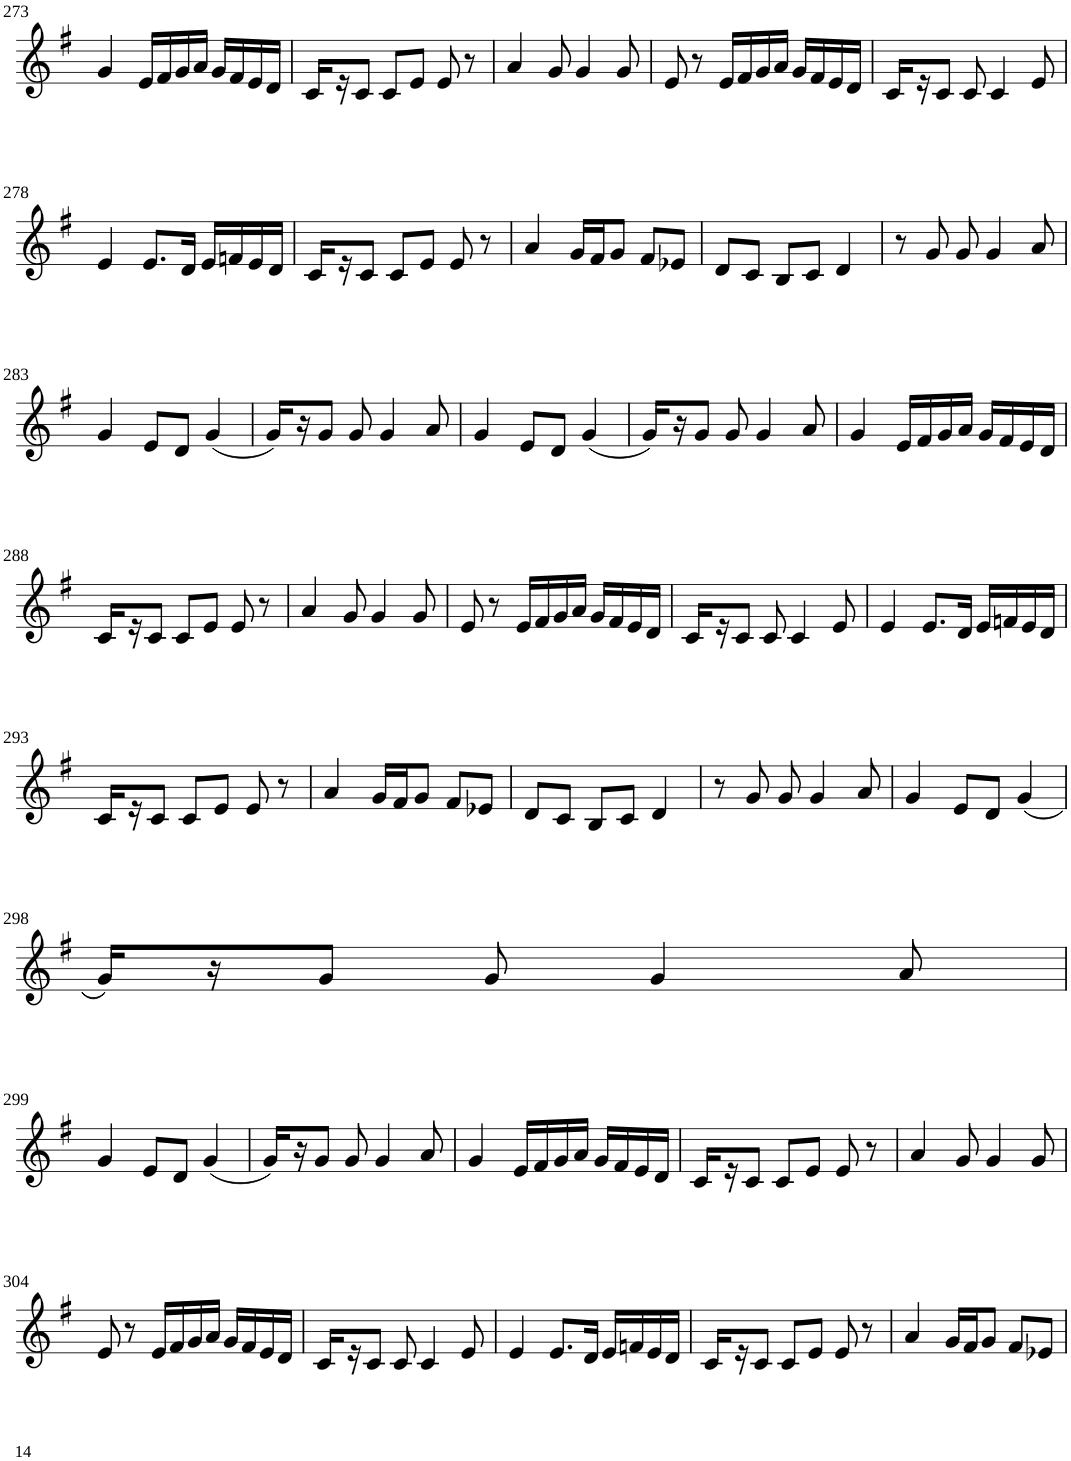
**kern
*part1
*staff1
*I"Violin
!!LO:PB:g=z
*clefG2
*k[f#]
*G:
*M3/4
=273
4g/
16e/LL
16f#/
16g/
16a/JJ
16g/LL
16f#/
16e/
16d/JJ
=274
16c/LL
16r
8c/J
8c/L
8e/J
8e/
8r
=275
4a/
8g/
4g/
8g/
=276
8e/
8r
16e/LL
16f#/
16g/
16a/JJ
16g/LL
16f#/
16e/
16d/JJ
=277
16c/LL
16r
8c/J
8c/
4c/
8e/
!!LO:LB:g=z
=278
4e/
8.e/L
16d/Jk
16e/LL
16fn/
16e/
16d/JJ
=279
16c/LL
16r
8c/J
8c/L
8e/J
8e/
8r
=280
4a/
16g/LL
16f#/J
8g/J
8f#/L
8e-X/J
=281
8d/L
8c/J
8B/L
8c/J
4d/
=282
8r
8g/
8g/
4g/
8a/
!!LO:LB:g=z
=283
4g/
8e/L
8d/J
(4g/
=284
16g/LL)
16r
8g/J
8g/
4g/
8a/
=285
4g/
8e/L
8d/J
(4g/
=286
16g/LL)
16r
8g/J
8g/
4g/
8a/
=287
4g/
16e/LL
16f#/
16g/
16a/JJ
16g/LL
16f#/
16e/
16d/JJ
!!LO:LB:g=z
=288
16c/LL
16r
8c/J
8c/L
8e/J
8e/
8r
=289
4a/
8g/
4g/
8g/
=290
8e/
8r
16e/LL
16f#/
16g/
16a/JJ
16g/LL
16f#/
16e/
16d/JJ
=291
16c/LL
16r
8c/J
8c/
4c/
8e/
=292
4e/
8.e/L
16d/Jk
16e/LL
16fn/
16e/
16d/JJ
!!LO:LB:g=z
=293
16c/LL
16r
8c/J
8c/L
8e/J
8e/
8r
=294
4a/
16g/LL
16f#/J
8g/J
8f#/L
8e-X/J
=295
8d/L
8c/J
8B/L
8c/J
4d/
=296
8r
8g/
8g/
4g/
8a/
=297
4g/
8e/L
8d/J
(4g/
!!LO:LB:g=z
=298
16g/LL)
16r
8g/J
8g/
4g/
8a/
!!LO:LB:g=z
=299
4g/
8e/L
8d/J
(4g/
=300
16g/LL)
16r
8g/J
8g/
4g/
8a/
=301
4g/
16e/LL
16f#/
16g/
16a/JJ
16g/LL
16f#/
16e/
16d/JJ
=302
16c/LL
16r
8c/J
8c/L
8e/J
8e/
8r
=303
4a/
8g/
4g/
8g/
!!LO:LB:g=z
=304
8e/
8r
16e/LL
16f#/
16g/
16a/JJ
16g/LL
16f#/
16e/
16d/JJ
=305
16c/LL
16r
8c/J
8c/
4c/
8e/
=306
4e/
8.e/L
16d/Jk
16e/LL
16fn/
16e/
16d/JJ
=307
16c/LL
16r
8c/J
8c/L
8e/J
8e/
8r
=308
4a/
16g/LL
16f#/J
8g/J
8f#/L
8e-X/J
=
*-
